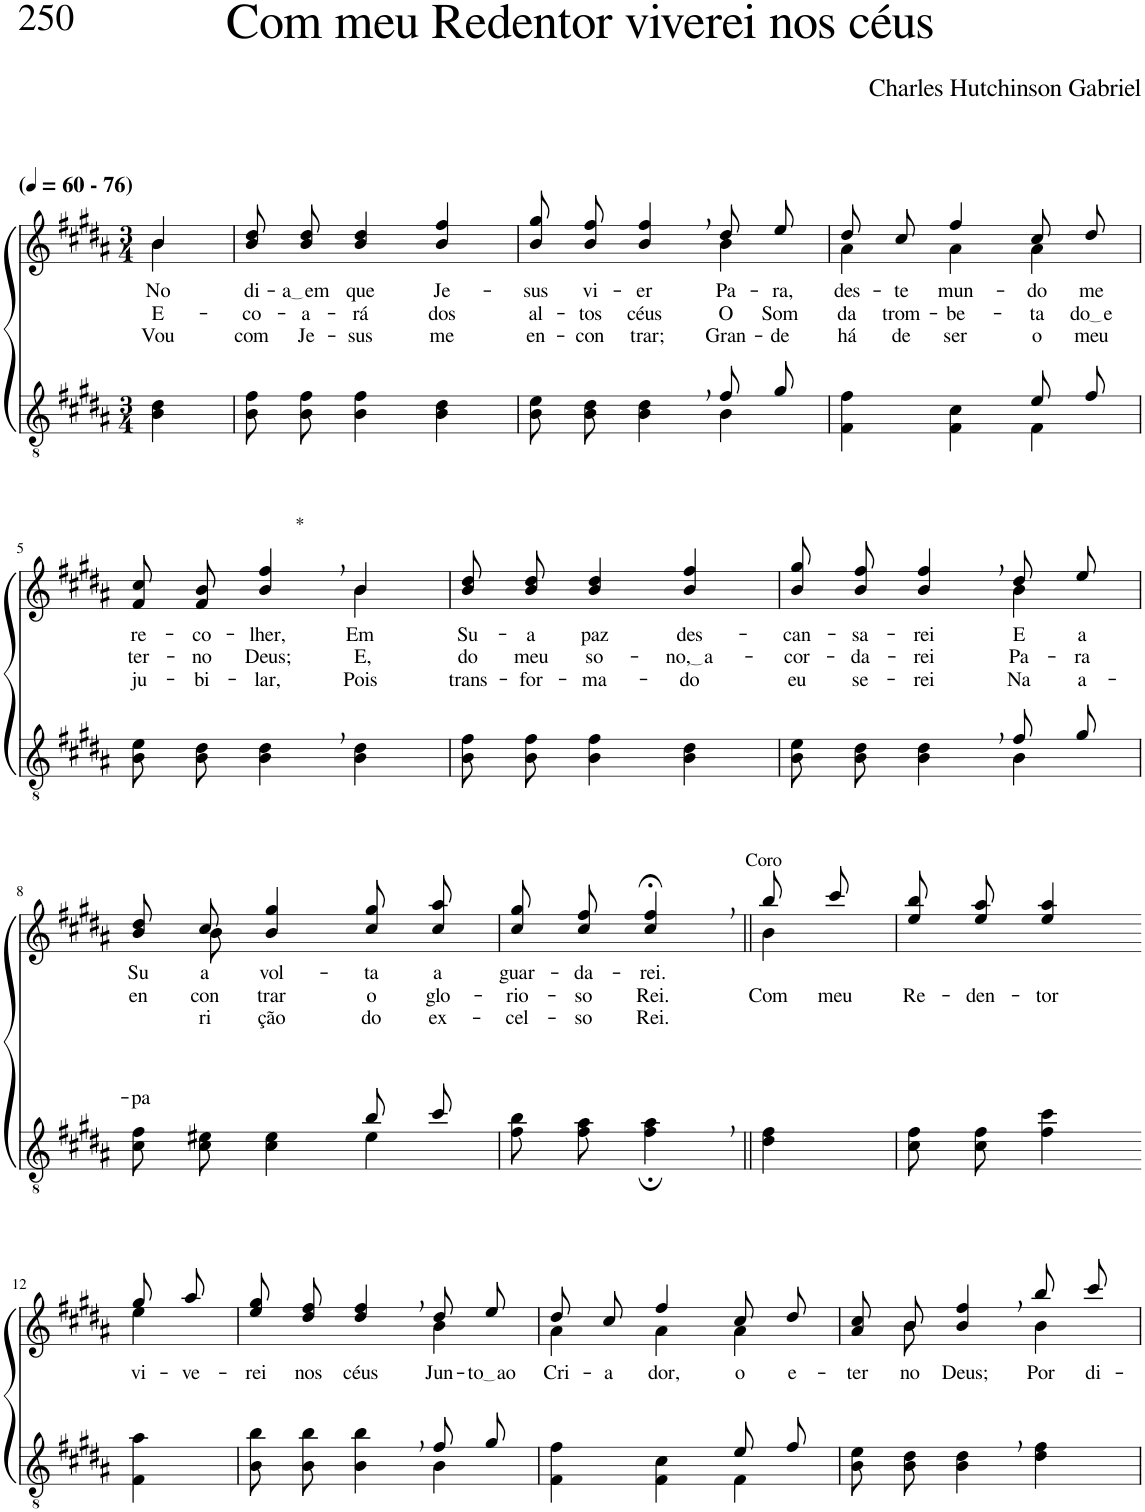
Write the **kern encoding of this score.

**kern	**kern	**text	**text	**text
*part2	*part1	*part1	*part1	*part1
*staff2	*staff1	*staff1	*staff1	*staff1
*I"Parte III e IV	*I"Parte I e II	*	*	*
*clefGv2	*clefG2	*	*	*
*Trd5c9	*Trd5c9	*	*	*
*k[f#c#g#d#a#]	*k[f#c#g#d#a#]	*	*	*
*M3/4	*M3/4	*	*	*
*MM60	*MM60	*	*	*
=1	=1	=1	=1	=1
*	*^	*	*	*
!	!LO:TX:a:B:t=(	!	!	!	!
!	!LO:TX:a:B:t=- 76)	!	!	!	!
!	!	!	!LO:LY:b	!LO:LY:b	!LO:LY:b
4B\ 4d#\	4b/	4b\	No	E-	Vou
=2	=2	=2	=2	=2	=2
!	!	!	!LO:LY:b	!LO:LY:b	!LO:LY:b
*	*v	*v	*	*	*
8B\ 8f#\L	8b\ 8dd#\L	di-	-co-	com
!	!	!LO:LY:b	!LO:LY:b	!LO:LY:b
8B\ 8f#\J	8b\ 8dd#\J	a em	-a-	Je-
!	!	!LO:LY:b	!LO:LY:b	!LO:LY:b
4B\ 4f#\	4b/ 4dd#/	que	-rá	-sus
!	!	!LO:LY:b	!LO:LY:b	!LO:LY:b
4B\ 4d#\	4b/ 4ff#/	Je-	dos	me
=3	=3	=3	=3	=3
*^	*	*	*	*
!	!	!	!LO:LY:b	!LO:LY:b	!LO:LY:b
*	*	*^	*	*	*
2ryy	8B\ 8e\L	8b\ 8gg#\L	2ryy	-sus	al-	en-
!	!	!	!	!LO:LY:b	!LO:LY:b	!LO:LY:b
.	8B\ 8d#\J	8b\ 8ff#\J	.	vi-	-tos	-con
!	!	!	!	!LO:LY:b	!LO:LY:b	!LO:LY:b
.	4B\ 4d#\	4b/, 4ff#/,	.	-er	céus	trar;
!	!	!	!	!LO:LY:b	!LO:LY:b	!LO:LY:b
8f#/L	4B\	8dd#/L	4b\	Pa-	O	-Gran-
!	!	!	!	!LO:LY:b	!LO:LY:b	!LO:LY:b
8g#/J	.	8ee/J	.	ra,	Som	-de
=4	=4	=4	=4	=4	=4	=4
!	!	!	!	!LO:LY:b	!LO:LY:b	!LO:LY:b
2ryy	4F#\ 4f#\	8dd#/L	4a#\	-des-	da	há
!	!	!	!	!LO:LY:b	!LO:LY:b	!LO:LY:b
.	.	8cc#/J	.	-te	-trom-	de
!	!	!	!	!LO:LY:b	!LO:LY:b	!LO:LY:b
.	4F#\ 4c#\	4ff#/	4a#\	mun-	-be-	ser
!	!	!	!	!LO:LY:b	!LO:LY:b	!LO:LY:b
8e/L	4F#\	8cc#/L	4a#\	-do	-ta	o
!	!	!	!	!LO:LY:b	!LO:LY:b	!LO:LY:b
8f#/J	.	8dd#/J	.	me	do e	meu
*v	*v	*	*	*	*	*
!!LO:LB:g=z	!!
=5	=5	=5	=5	=5	=5
!	!	!	!LO:LY:b	!LO:LY:b	!LO:LY:b
8B\ 8e\L	2ryy	8f#/ 8cc#/L	re-	ter-	ju-
!	!	!	!LO:LY:b	!LO:LY:b	!LO:LY:b
8B\ 8d#\J	.	8f#/ 8b/J	-co-	-no	-bi-
!	!	!LO:TX:a:t=*	!	!	!
!	!	!	!LO:LY:b	!LO:LY:b	!LO:LY:b
4B\, 4d#\,	.	4b/ 4ff#/	-lher,	Deus;	-lar,
!	!	!	!LO:LY:b	!LO:LY:b	!LO:LY:b
4B\ 4d#\	4b\	4b/	Em	-E,	Pois
=6	=6	=6	=6	=6	=6
!	!	!	!LO:LY:b	!LO:LY:b	!LO:LY:b
*	*v	*v	*	*	*
8B\ 8f#\L	8b\ 8dd#\L	Su-	do	trans-
!	!	!LO:LY:b	!LO:LY:b	!LO:LY:b
8B\ 8f#\J	8b\ 8dd#\J	-a	meu	-for-
!	!	!LO:LY:b	!LO:LY:b	!LO:LY:b
4B\ 4f#\	4b/ 4dd#/	paz	so-	-ma-
!	!	!LO:LY:b	!LO:LY:b	!LO:LY:b
4B\ 4d#\	4b/ 4ff#/	des-	no, a	-do
=7	=7	=7	=7	=7
*^	*	*	*	*
!	!	!	!LO:LY:b	!LO:LY:b	!LO:LY:b
*	*	*^	*	*	*
2ryy	8B\ 8e\L	8b\ 8gg#\L	2ryy	-can-	-cor-	eu
!	!	!	!	!LO:LY:b	!LO:LY:b	!LO:LY:b
.	8B\ 8d#\J	8b\ 8ff#\J	.	-sa-	-da-	se-
!	!	!	!	!LO:LY:b	!LO:LY:b	!LO:LY:b
.	4B\ 4d#\	4b/, 4ff#/,	.	-rei	-rei	-rei
!	!	!	!	!LO:LY:b	!LO:LY:b	!LO:LY:b
8f#/L	4B\	8dd#/L	4b\	E	Pa-	Na
!	!	!	!	!LO:LY:b	!LO:LY:b	!LO:LY:b
8g#/J	.	8ee/J	.	a	-ra	a-
!!LO:LB:g=z	!!
=8	=8	=8	=8	=8	=8	=8
!	!	!	!	!LO:LY:b	!LO:LY:b	!LO:LY:b
2ryy	8c#\ 8f#\L	8b\ 8dd#\L	8ryy	Su-	en-	-pa-
!	!	!	!	!LO:LY:b	!LO:LY:b	!LO:LY:b
.	8c#\ 8e#X\J	8cc#\J	8b\	-a	-con-	-ri-
!	!	!	!	!LO:LY:b	!LO:LY:b	!LO:LY:b
.	4c#\ 4e#\	4b/ 4gg#/	2ryy	vol-	-trar	-ção
!	!	!	!	!LO:LY:b	!LO:LY:b	!LO:LY:b
8b/L	4e#\	8cc#\ 8gg#\L	.	-ta	o	do
!	!	!	!	!LO:LY:b	!LO:LY:b	!LO:LY:b
8cc#/J	.	8cc#\ 8aa#\J	.	a	glo-	ex-
*v	*v	*	*	*	*	*
*	*v	*v	*	*	*
=9	=9	=9	=9	=9
!	!	!LO:LY:b	!LO:LY:b	!LO:LY:b
8f#\ 8b\L	8cc#\ 8gg#\L	guar-	-rio-	-cel-
!	!	!LO:LY:b	!LO:LY:b	!LO:LY:b
8f#\ 8a#\J	8cc#\ 8ff#\J	-da-	-so	-so
!	!LO:TX:a:t=Coro	!	!	!
!	!	!LO:LY:b	!LO:LY:b	!LO:LY:b
4f#\;, 4a#\;,	4cc#/;<, 4ff#/;<,	-rei.	Rei.	Rei.
=10||	=10||	=10||	=10||	=10||
*	*^	*	*	*
!	!	!	!	!LO:LY:b	!
4d#\ 4f#\	8bb/L	4b\	.	Com	.
!	!	!	!	!LO:LY:b	!
.	8ccc#/J	.	.	meu	.
*	*v	*v	*	*	*
=11	=11	=11	=11	=11
!	!	!	!LO:LY:b	!
8c#\ 8f#\L	8ee\ 8bb\L	.	Re-	.
!	!	!	!LO:LY:b	!
8c#\ 8f#\J	8ee\ 8aa#\J	.	-den-	.
!	!	!	!LO:LY:b	!
4f#\ 4cc#\	4ee/ 4aa#/	.	-tor	.
!!LO:LB:g=z
=12-	=12-	=12-	=12-	=12-
*	*^	*	*	*
!	!	!	!LO:LY:b	!	!
4F#\ 4a#\	8gg#/L	4ee\	vi-	.	.
!	!	!	!LO:LY:b	!	!
.	8aa#/J	.	-ve-	.	.
=13	=13	=13	=13	=13	=13
*^	*	*	*	*	*
!	!	!	!	!LO:LY:b	!	!
2ryy	8B\ 8b\L	8ee\ 8gg#\L	2ryy	-rei	.	.
!	!	!	!	!LO:LY:b	!	!
.	8B\ 8b\J	8dd#\ 8ff#\J	.	nos	.	.
!	!	!	!	!LO:LY:b	!	!
.	4B\ 4b\	4dd#/, 4ff#/,	.	céus	.	.
!	!	!	!	!LO:LY:b	!	!
8f#/L	4B\	8dd#/L	4b\	Jun-	.	.
!	!	!	!	!LO:LY:b	!	!
8g#/J	.	8ee/J	.	to ao	.	.
=14	=14	=14	=14	=14	=14	=14
!	!	!	!	!LO:LY:b	!	!
2ryy	4F#\ 4f#\	8dd#/L	4a#\	Cri-	.	.
!	!	!	!	!LO:LY:b	!	!
.	.	8cc#/J	.	-a-	.	.
!	!	!	!	!LO:LY:b	!	!
.	4F#\ 4c#\	4ff#/	4a#\	-dor,	.	.
!	!	!	!	!LO:LY:b	!	!
8e/L	4F#\	8cc#/L	4a#\	o	.	.
!	!	!	!	!LO:LY:b	!	!
8f#/J	.	8dd#/J	.	e-	.	.
*v	*v	*	*	*	*	*
=15	=15	=15	=15	=15	=15
!	!	!	!LO:LY:b	!	!
8B\ 8e\L	8a#/ 8cc#/L	8ryy	-ter-	.	.
!	!	!	!LO:LY:b	!	!
8B\ 8d#\J	8b/J	8b\	-no	.	.
!	!	!	!LO:LY:b	!	!
4B\, 4d#\,	4b/, 4ff#/,	4ryy	Deus;	.	.
!	!	!	!LO:LY:b	!	!
4d#\ 4f#\	8bb/L	4b\	Por	.	.
!	!	!	!LO:LY:b	!	!
.	8ccc#/J	.	di-	.	.
*	*v	*v	*	*	*
=	=	=	=	=
*-	*-	*-	*-	*-
